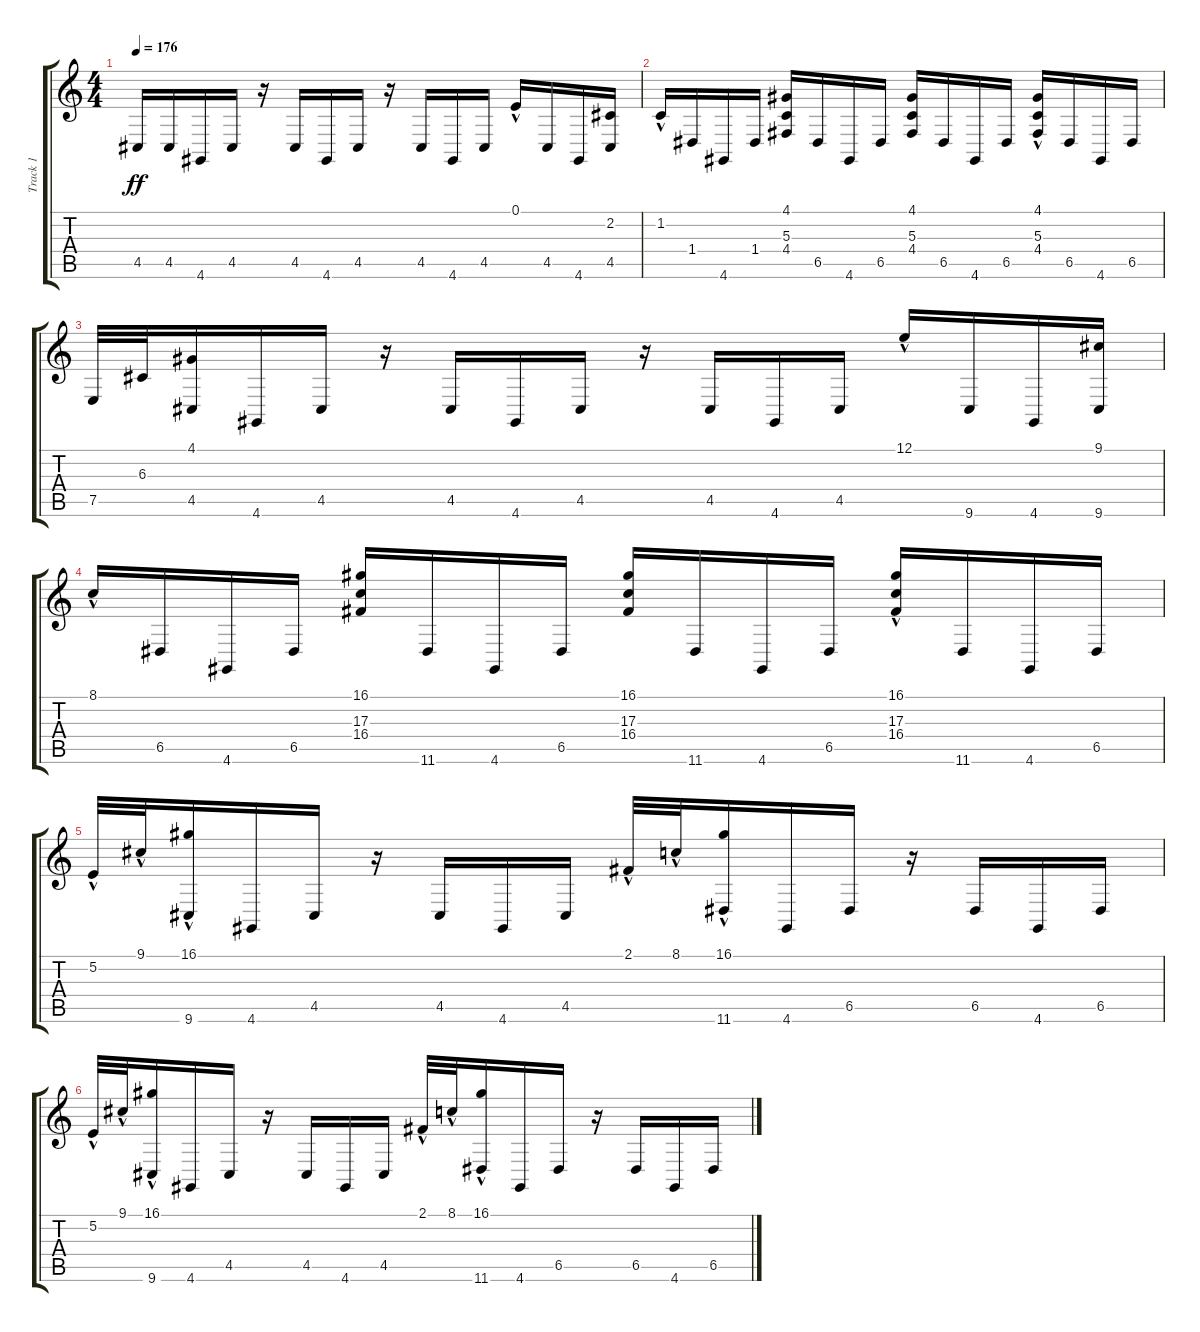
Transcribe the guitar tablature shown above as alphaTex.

\track ("Track 1" "Track 1") {instrument acousticgrandpiano}
\staff {score tabs}
\tuning (E4 B3 G3 D3 A2 E2) {hide}
\ts (4 4)
\tempo 176
\clef g2
\ks c
4.5.16{dy ff} 4.5.16 4.6.16 4.5.16 r.16 4.5.16 4.6.16 4.5.16 r.16 4.5.16 4.6.16 4.5.16 0.1{hac}.16 4.5.16 4.6.16 (2.2 4.5).16 |
1.2{hac}.16 1.4.16 4.6.16 1.4.16 (4.1 5.3 4.4).16 6.5.16 4.6.16 6.5.16 (4.1 5.3 4.4).16 6.5.16 4.6.16 6.5.16 (4.1{hac} 5.3{hac} 4.4{hac}).16 6.5.16 4.6.16 6.5.16 |
7.5.32 6.3.32 (4.1 4.5).16 4.6.16 4.5.16 r.16 4.5.16 4.6.16 4.5.16 r.16 4.5.16 4.6.16 4.5.16 12.1{hac}.16 9.6.16 4.6.16 (9.1 9.6).16 |
8.1{hac}.16 6.5.16 4.6.16 6.5.16 (16.1 17.3 16.4).16 11.6.16 4.6.16 6.5.16 (16.1 17.3 16.4).16 11.6.16 4.6.16 6.5.16 (16.1{hac} 17.3{hac} 16.4{hac}).16 11.6.16 4.6.16 6.5.16 |
5.2{hac}.32 9.1{hac}.32 (16.1{hac} 9.6).16 4.6.16 4.5.16 r.16 4.5.16 4.6.16 4.5.16 2.1{hac}.32 8.1{hac}.32 (16.1{hac} 11.6).16 4.6.16 6.5.16 r.16 6.5.16 4.6.16 6.5.16 |
5.2{hac}.32 9.1{hac}.32 (16.1{hac} 9.6).16 4.6.16 4.5.16 r.16 4.5.16 4.6.16 4.5.16 2.1{hac}.32 8.1{hac}.32 (16.1{hac} 11.6).16 4.6.16 6.5.16 r.16 6.5.16 4.6.16 6.5.16
